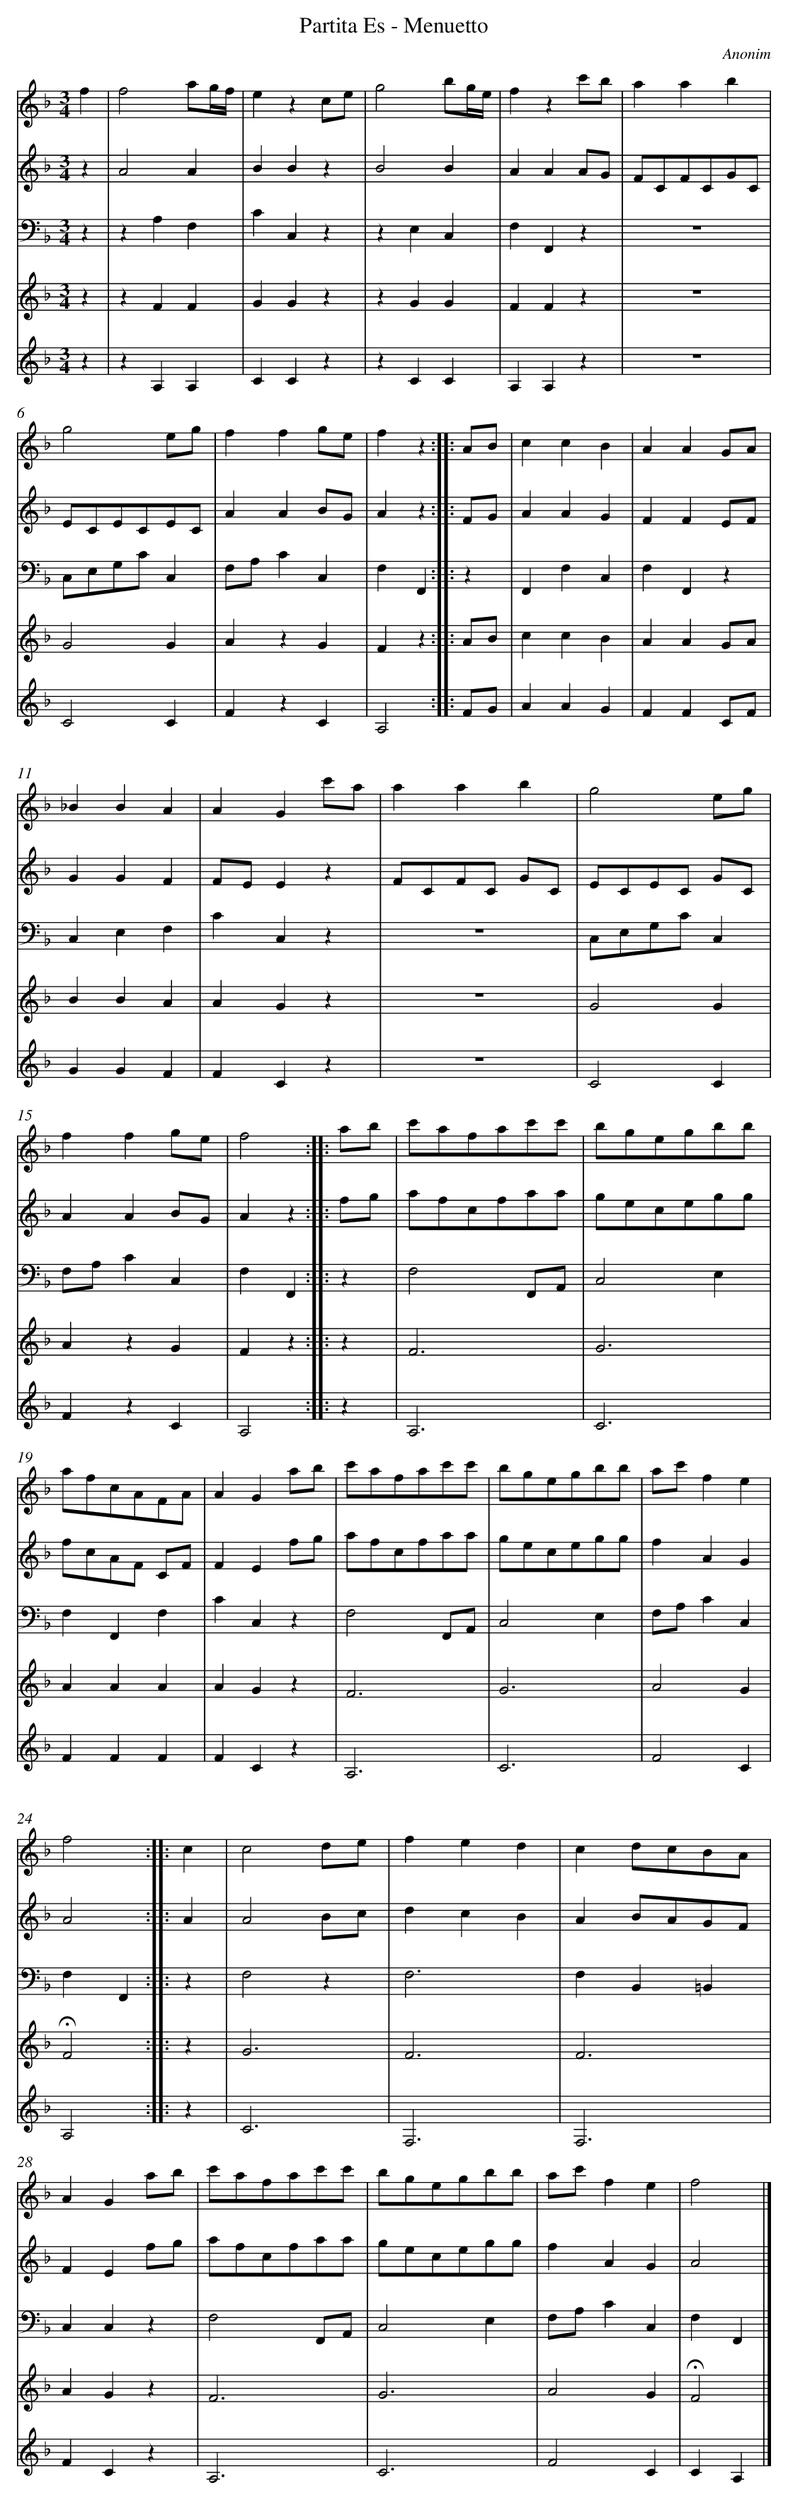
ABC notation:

X:1
T: Partita Es - Menuetto
C: Anonim
L: 1/4
M: 3/4
V: 1 clef=treble
V: 2 clef=treble
V: 3 clef=bass
V: 4 clef=treble
V: 5 clef=treble
K: F
[V:1] f [I:setbarnb 1]|
[V:2] z |
[V:3] z |
[V:4] z |
[V:5] z |
[V:1] f2a/g//f// |
[V:2] A2A |
[V:3] zA,F, |
[V:4] zFF |
[V:5] zA,A, |
[V:1] ezc/e/ |
[V:2] BBz |
[V:3] CC,z |
[V:4] GGz |
[V:5] CCz |
[V:1] g2b/g//e// |
[V:2] B2B |
[V:3] zE,C, |
[V:4] zGG |
[V:5] zCC |
[V:1] fzc'/b/ |
[V:2] AAA/G/ |
[V:3] F,F,,z |
[V:4] FFz |
[V:5] A,A,z |
[V:1] aab |
[V:2] F/C/F/C/G/C/ |
[V:3] z3 |
[V:4] z3 |
[V:5] z3 |
[V:1] g2e/g/ |
[V:2] E/C/E/C/E/C/ |
[V:3] C,/E,/G,/C/C, |
[V:4] G2G |
[V:5] C2C |
[V:1] ffg/e/ |
[V:2] AAB/G/ |
[V:3] F,/A,/CC, |
[V:4] AzG |
[V:5] FzC |
[V:1] fz :||:
[V:2] Az :||:
[V:3] F,F,, :||:
[V:4] Fz :||:
[V:5] A,2 :||:
[V:1] A/B/ [I:setbarnb 9]|
[V:2] F/G/ |
[V:3] z |
[V:4] A/B/ |
[V:5] F/G/ |
[V:1] ccB |
[V:2] AAG |
[V:3] F,,F,C, |
[V:4] ccB |
[V:5] AAG |
[V:1] AAG/A/ |
[V:2] FFE/F/ |
[V:3] F,F,,z |
[V:4] AAG/A/ |
[V:5] FFC/F/ |
[V:1] _BBA |
[V:2] GGF |
[V:3] C,E,F, |
[V:4] BBA |
[V:5] GGF |
[V:1] AGc'/a/ |
[V:2] F/E/Ez |
[V:3] CC,z |
[V:4] AGz |
[V:5] FCz |
[V:1] aab |
[V:2] F/C/F/C/ G/C/ |
[V:3] z3 |
[V:4] z3 |
[V:5] z3 |
[V:1] g2e/g/ |
[V:2] E/C/E/C/ G/C/ |
[V:3] C,/E,/G,/C/C, |
[V:4] G2G |
[V:5] C2C |
[V:1] ffg/e/ |
[V:2] AAB/G/ |
[V:3] F,/A,/CC, |
[V:4] AzG |
[V:5] FzC |
[V:1] f2 :||:
[V:2] Az :||:
[V:3] F,F,, :||:
[V:4] Fz :||:
[V:5] A,2 :||:
[V:1] a/b/ [I:setbarnb 17]|
[V:2] f/g/ |
[V:3] z |
[V:4] z |
[V:5] z |
[V:1] c'/a/f/a/c'/c'/ |
[V:2] a/f/c/f/a/a/ |
[V:3] F,2F,,/A,,/ |
[V:4] F3 |
[V:5] A,3 |
[V:1] b/g/e/g/b/b/ |
[V:2] g/e/c/e/g/g/ |
[V:3] C,2E, |
[V:4] G3 |
[V:5] C3 |
[V:1] a/f/c/A/F/A/ |
[V:2] f/c/A/F/ C/F/ |
[V:3] F,F,,F, |
[V:4] AAA |
[V:5] FFF |
[V:1] AGa/b/ |
[V:2] FEf/g/ |
[V:3] CC,z |
[V:4] AGz |
[V:5] FCz |
[V:1] c'/a/f/a/c'/c'/ |
[V:2] a/f/c/f/a/a/ |
[V:3] F,2F,,/A,,/ |
[V:4] F3 |
[V:5] A,3 |
[V:1] b/g/e/g/b/b/ |
[V:2] g/e/c/e/g/g/ |
[V:3] C,2E, |
[V:4] G3 |
[V:5] C3 |
[V:1] a/c'/fe |
[V:2] fAG |
[V:3] F,/A,/CC, |
[V:4] A2G |
[V:5] F2C |
[V:1] f2 :||:
[V:2] A2 :||:
[V:3] F,F,, :||:
[V:4] !fermata!F2 :||:
[V:5] A,2 :||:
[V:1] c [I:setbarnb 25]|
[V:2] A |
[V:3] z |
[V:4] z |
[V:5] z |
[V:1] c2d/e/ |
[V:2] A2B/c/ |
[V:3] F,2z |
[V:4] G3 |
[V:5] C3 |
[V:1] fed |
[V:2] dcB |
[V:3] F,3 |
[V:4] F3 |
[V:5] F,3 |
[V:1] cd/c/B/A/ |
[V:2] AB/A/G/F/ |
[V:3] F,B,,=B,, |
[V:4] F3 |
[V:5] F,3 |
[V:1] AGa/b/ |
[V:2] FEf/g/ |
[V:3] C,C,z |
[V:4] AGz |
[V:5] FCz |
[V:1] c'/a/f/a/c'/c'/ |
[V:2] a/f/c/f/a/a/ |
[V:3] F,2F,,/A,,/ |
[V:4] F3 |
[V:5] A,3 |
[V:1] b/g/e/g/b/b/ |
[V:2] g/e/c/e/g/g/ |
[V:3] C,2E, |
[V:4] G3 |
[V:5] C3 |
[V:1] a/c'/fe |
[V:2] fAG |
[V:3] F,/A,/CC, |
[V:4] A2G |
[V:5] F2C |
[V:1] f2 |]
[V:2] A2 |]
[V:3] F,F,, |]
[V:4] !fermata!F2 |]
[V:5] CA, |]
